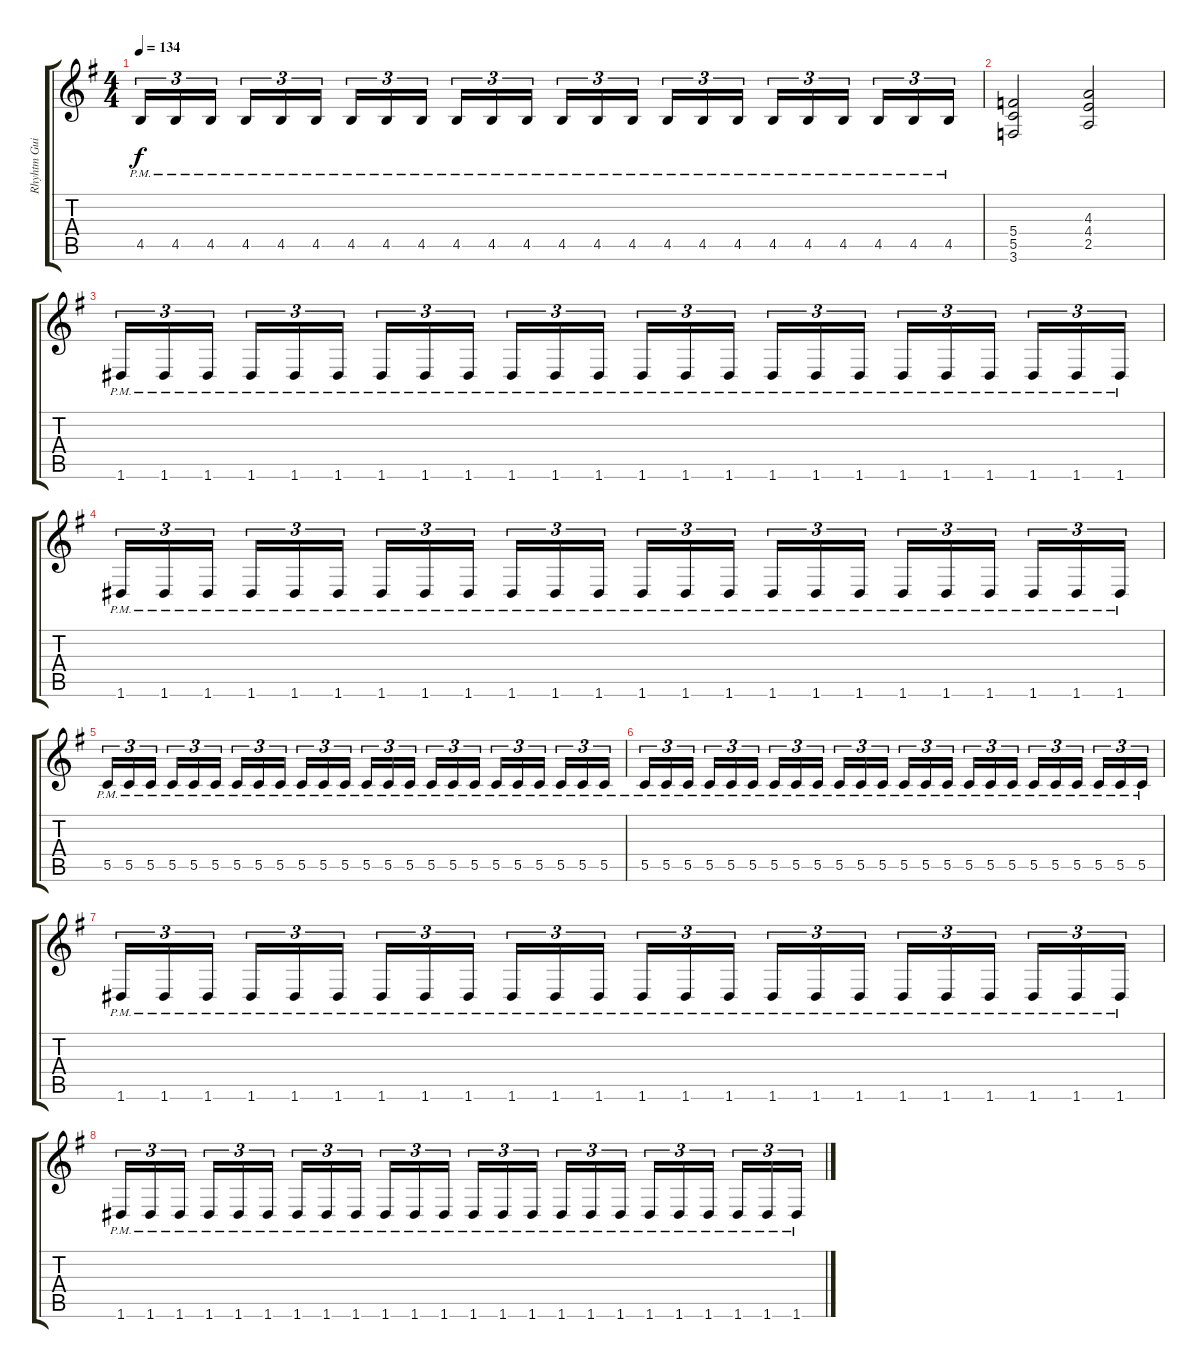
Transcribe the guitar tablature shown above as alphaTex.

\track ("Rhyhtm Guitars" "Rhyhtm Gui") {instrument distortionguitar}
\staff {score tabs}
\tuning (D4 A3 F3 C3 G2 D2) {hide}
\ts (4 4)
\tempo 134
\clef g2
\ks g
4.5{pm}.16{tu (3 2) dy f} 4.5{pm}.16{tu (3 2)} 4.5{pm}.16{tu (3 2)} 4.5{pm}.16{tu (3 2)} 4.5{pm}.16{tu (3 2)} 4.5{pm}.16{tu (3 2)} 4.5{pm}.16{tu (3 2)} 4.5{pm}.16{tu (3 2)} 4.5{pm}.16{tu (3 2)} 4.5{pm}.16{tu (3 2)} 4.5{pm}.16{tu (3 2)} 4.5{pm}.16{tu (3 2)} 4.5{pm}.16{tu (3 2)} 4.5{pm}.16{tu (3 2)} 4.5{pm}.16{tu (3 2)} 4.5{pm}.16{tu (3 2)} 4.5{pm}.16{tu (3 2)} 4.5{pm}.16{tu (3 2)} 4.5{pm}.16{tu (3 2)} 4.5{pm}.16{tu (3 2)} 4.5{pm}.16{tu (3 2)} 4.5{pm}.16{tu (3 2)} 4.5{pm}.16{tu (3 2)} 4.5{pm}.16{tu (3 2)} |
(5.4 5.5 3.6).2 (4.3 4.4 2.5).2 |
1.6{pm}.16{tu (3 2)} 1.6{pm}.16{tu (3 2)} 1.6{pm}.16{tu (3 2)} 1.6{pm}.16{tu (3 2)} 1.6{pm}.16{tu (3 2)} 1.6{pm}.16{tu (3 2)} 1.6{pm}.16{tu (3 2)} 1.6{pm}.16{tu (3 2)} 1.6{pm}.16{tu (3 2)} 1.6{pm}.16{tu (3 2)} 1.6{pm}.16{tu (3 2)} 1.6{pm}.16{tu (3 2)} 1.6{pm}.16{tu (3 2)} 1.6{pm}.16{tu (3 2)} 1.6{pm}.16{tu (3 2)} 1.6{pm}.16{tu (3 2)} 1.6{pm}.16{tu (3 2)} 1.6{pm}.16{tu (3 2)} 1.6{pm}.16{tu (3 2)} 1.6{pm}.16{tu (3 2)} 1.6{pm}.16{tu (3 2)} 1.6{pm}.16{tu (3 2)} 1.6{pm}.16{tu (3 2)} 1.6{pm}.16{tu (3 2)} |
1.6{pm}.16{tu (3 2)} 1.6{pm}.16{tu (3 2)} 1.6{pm}.16{tu (3 2)} 1.6{pm}.16{tu (3 2)} 1.6{pm}.16{tu (3 2)} 1.6{pm}.16{tu (3 2)} 1.6{pm}.16{tu (3 2)} 1.6{pm}.16{tu (3 2)} 1.6{pm}.16{tu (3 2)} 1.6{pm}.16{tu (3 2)} 1.6{pm}.16{tu (3 2)} 1.6{pm}.16{tu (3 2)} 1.6{pm}.16{tu (3 2)} 1.6{pm}.16{tu (3 2)} 1.6{pm}.16{tu (3 2)} 1.6{pm}.16{tu (3 2)} 1.6{pm}.16{tu (3 2)} 1.6{pm}.16{tu (3 2)} 1.6{pm}.16{tu (3 2)} 1.6{pm}.16{tu (3 2)} 1.6{pm}.16{tu (3 2)} 1.6{pm}.16{tu (3 2)} 1.6{pm}.16{tu (3 2)} 1.6{pm}.16{tu (3 2)} |
5.5{pm}.16{tu (3 2)} 5.5{pm}.16{tu (3 2)} 5.5{pm}.16{tu (3 2)} 5.5{pm}.16{tu (3 2)} 5.5{pm}.16{tu (3 2)} 5.5{pm}.16{tu (3 2)} 5.5{pm}.16{tu (3 2)} 5.5{pm}.16{tu (3 2)} 5.5{pm}.16{tu (3 2)} 5.5{pm}.16{tu (3 2)} 5.5{pm}.16{tu (3 2)} 5.5{pm}.16{tu (3 2)} 5.5{pm}.16{tu (3 2)} 5.5{pm}.16{tu (3 2)} 5.5{pm}.16{tu (3 2)} 5.5{pm}.16{tu (3 2)} 5.5{pm}.16{tu (3 2)} 5.5{pm}.16{tu (3 2)} 5.5{pm}.16{tu (3 2)} 5.5{pm}.16{tu (3 2)} 5.5{pm}.16{tu (3 2)} 5.5{pm}.16{tu (3 2)} 5.5{pm}.16{tu (3 2)} 5.5{pm}.16{tu (3 2)} |
5.5{pm}.16{tu (3 2)} 5.5{pm}.16{tu (3 2)} 5.5{pm}.16{tu (3 2)} 5.5{pm}.16{tu (3 2)} 5.5{pm}.16{tu (3 2)} 5.5{pm}.16{tu (3 2)} 5.5{pm}.16{tu (3 2)} 5.5{pm}.16{tu (3 2)} 5.5{pm}.16{tu (3 2)} 5.5{pm}.16{tu (3 2)} 5.5{pm}.16{tu (3 2)} 5.5{pm}.16{tu (3 2)} 5.5{pm}.16{tu (3 2)} 5.5{pm}.16{tu (3 2)} 5.5{pm}.16{tu (3 2)} 5.5{pm}.16{tu (3 2)} 5.5{pm}.16{tu (3 2)} 5.5{pm}.16{tu (3 2)} 5.5{pm}.16{tu (3 2)} 5.5{pm}.16{tu (3 2)} 5.5{pm}.16{tu (3 2)} 5.5{pm}.16{tu (3 2)} 5.5{pm}.16{tu (3 2)} 5.5{pm}.16{tu (3 2)} |
1.6{pm}.16{tu (3 2)} 1.6{pm}.16{tu (3 2)} 1.6{pm}.16{tu (3 2)} 1.6{pm}.16{tu (3 2)} 1.6{pm}.16{tu (3 2)} 1.6{pm}.16{tu (3 2)} 1.6{pm}.16{tu (3 2)} 1.6{pm}.16{tu (3 2)} 1.6{pm}.16{tu (3 2)} 1.6{pm}.16{tu (3 2)} 1.6{pm}.16{tu (3 2)} 1.6{pm}.16{tu (3 2)} 1.6{pm}.16{tu (3 2)} 1.6{pm}.16{tu (3 2)} 1.6{pm}.16{tu (3 2)} 1.6{pm}.16{tu (3 2)} 1.6{pm}.16{tu (3 2)} 1.6{pm}.16{tu (3 2)} 1.6{pm}.16{tu (3 2)} 1.6{pm}.16{tu (3 2)} 1.6{pm}.16{tu (3 2)} 1.6{pm}.16{tu (3 2)} 1.6{pm}.16{tu (3 2)} 1.6{pm}.16{tu (3 2)} |
1.6{pm}.16{tu (3 2)} 1.6{pm}.16{tu (3 2)} 1.6{pm}.16{tu (3 2)} 1.6{pm}.16{tu (3 2)} 1.6{pm}.16{tu (3 2)} 1.6{pm}.16{tu (3 2)} 1.6{pm}.16{tu (3 2)} 1.6{pm}.16{tu (3 2)} 1.6{pm}.16{tu (3 2)} 1.6{pm}.16{tu (3 2)} 1.6{pm}.16{tu (3 2)} 1.6{pm}.16{tu (3 2)} 1.6{pm}.16{tu (3 2)} 1.6{pm}.16{tu (3 2)} 1.6{pm}.16{tu (3 2)} 1.6{pm}.16{tu (3 2)} 1.6{pm}.16{tu (3 2)} 1.6{pm}.16{tu (3 2)} 1.6{pm}.16{tu (3 2)} 1.6{pm}.16{tu (3 2)} 1.6{pm}.16{tu (3 2)} 1.6{pm}.16{tu (3 2)} 1.6{pm}.16{tu (3 2)} 1.6{pm}.16{tu (3 2)}
